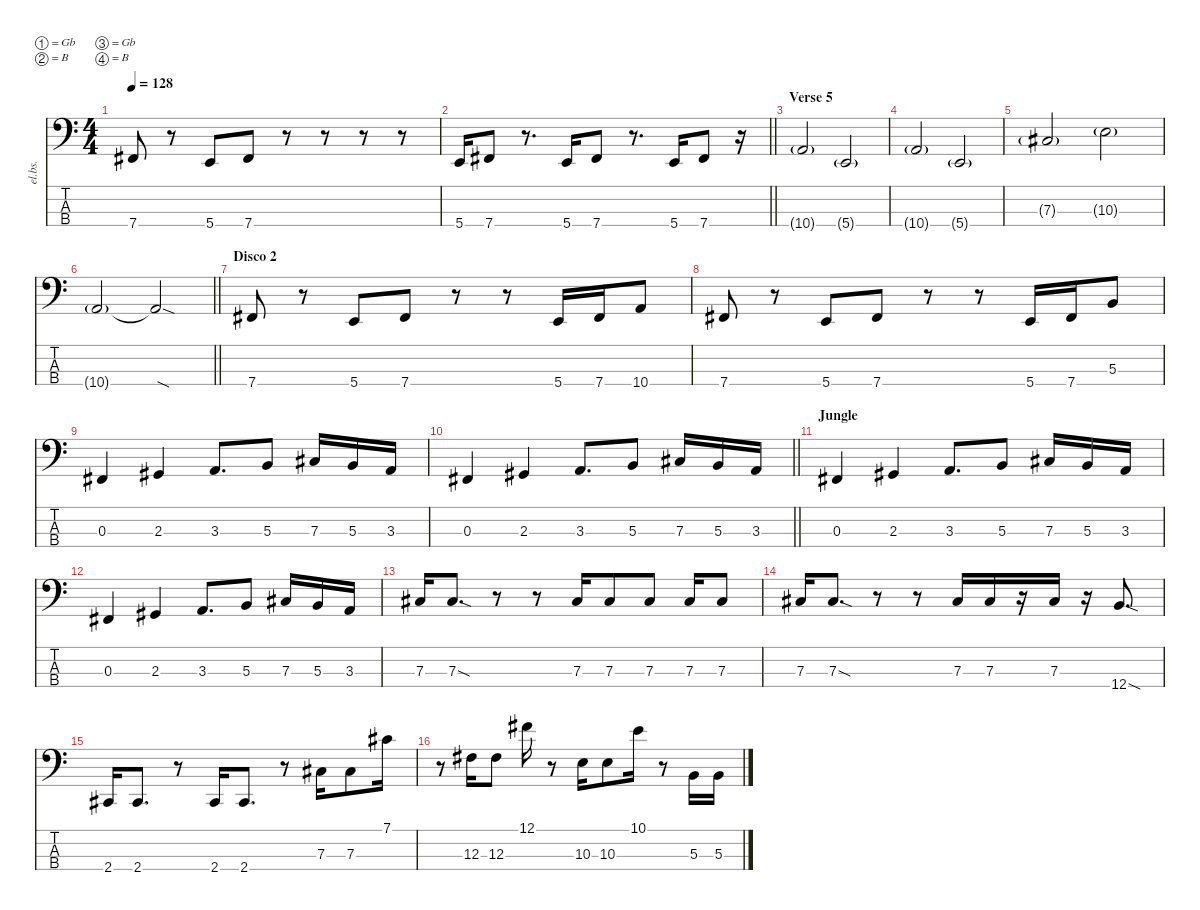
\defaultSystemsLayout 4
\hideDynamics
\bracketExtendMode nobrackets
\otherSystemsTrackNameOrientation horizontal
\track ("Bass" "el.bs.") {instrument electricbasspick}
\staff {score tabs}
\tuning (Gb2 B1 Gb1 B0)
\ts (4 4)
\tempo 128
\clef f4
\ks c
7.4{acc #}.8{dy f beam Up} r.8{beam Up} 5.4.8{beam Up} 7.4{acc #}.8{beam Up} r.8{beam Up} r.8{beam Up} r.8{beam Up} r.8{beam Up} |
\barLineRight lightlight
5.4.16{beam Up} 7.4{acc #}.8{beam Up} r.8{d beam Up} 5.4.16{beam Up} 7.4{acc #}.8{beam Up} r.8{d beam Up} 5.4.16{beam Up} 7.4{acc #}.8{beam Up} r.16{beam Up} |
\section ("" "Verse 5")
10.4{g}.2{beam Up} 5.4{g}.2{beam Up} |
10.4{g}.2{beam Up} 5.4{g}.2{beam Up} |
7.3{g acc #}.2{beam Up} 10.3{g}.2{beam Down} |
\barLineRight lightlight
10.4{g}.2{beam Up} 10.4{sod t}.2{beam Up} |
\section ("" "Disco 2")
7.4{acc #}.8{beam Up} r.8{beam Up} 5.4.8{beam Up} 7.4{acc #}.8{beam Up} r.8{beam Up} r.8{beam Up} 5.4.16{beam Up} 7.4{acc #}.16{beam Up} 10.4.8{beam Up} |
7.4{acc #}.8{beam Up} r.8{beam Up} 5.4.8{beam Up} 7.4{acc #}.8{beam Up} r.8{beam Up} r.8{beam Up} 5.4.16{beam Up} 7.4{acc #}.16{beam Up} 5.3.8{beam Up} |
0.3{acc #}.4{beam Up} 2.3{acc #}.4{beam Up} 3.3.8{d beam Up} 5.3.8{beam Up} 7.3{acc #}.16{beam Up} 5.3.16{beam Up} 3.3.16{beam Up} |
\barLineRight lightlight
0.3{acc #}.4{beam Up} 2.3{acc #}.4{beam Up} 3.3.8{d beam Up} 5.3.8{beam Up} 7.3{acc #}.16{beam Up} 5.3.16{beam Up} 3.3.16{beam Up} |
\section ("" "Jungle")
0.3{acc #}.4{beam Up} 2.3{acc #}.4{beam Up} 3.3.8{d beam Up} 5.3.8{beam Up} 7.3{acc #}.16{beam Up} 5.3.16{beam Up} 3.3.16{beam Up} |
0.3{acc #}.4{beam Up} 2.3{acc #}.4{beam Up} 3.3.8{d beam Up} 5.3.8{beam Up} 7.3{acc #}.16{beam Up} 5.3.16{beam Up} 3.3.16{beam Up} |
7.3{acc #}.16{beam Up} 7.3{sod acc #}.8{d beam Up} r.8{beam Up} r.8{beam Up} 7.3{acc #}.16{beam Up} 7.3{acc #}.8{beam Up} 7.3{acc #}.8{beam Up} 7.3{acc #}.16{beam Up} 7.3{acc #}.8{beam Up} |
7.3{acc #}.16{beam Up} 7.3{sod acc #}.8{d beam Up} r.8{beam Up} r.8{beam Up} 7.3{acc #}.16{beam Up} 7.3{acc #}.16{beam Up} r.16{beam Up} 7.3{acc #}.16{beam Up} r.16{beam Up} 12.4{sod}.8{d beam Up} |
2.4{acc #}.16{beam Up} 2.4{acc #}.8{d beam Up} r.8{beam Up} 2.4{acc #}.16{beam Up} 2.4{acc #}.8{d beam Up} r.8{beam Up} 7.3{acc #}.16{beam Down} 7.3{acc #}.8{beam Down} 7.1{acc #}.16{beam Down} |
r.8{beam Down} 12.3{acc #}.16{beam Down} 12.3{acc #}.8{beam Down} 12.1{acc #}.16{beam Down} r.8{beam Down} 10.3.16{beam Down} 10.3.8{beam Down} 10.1.16{beam Down} r.8{beam Down} 5.3.16{beam Up} 5.3.16{beam Up}
